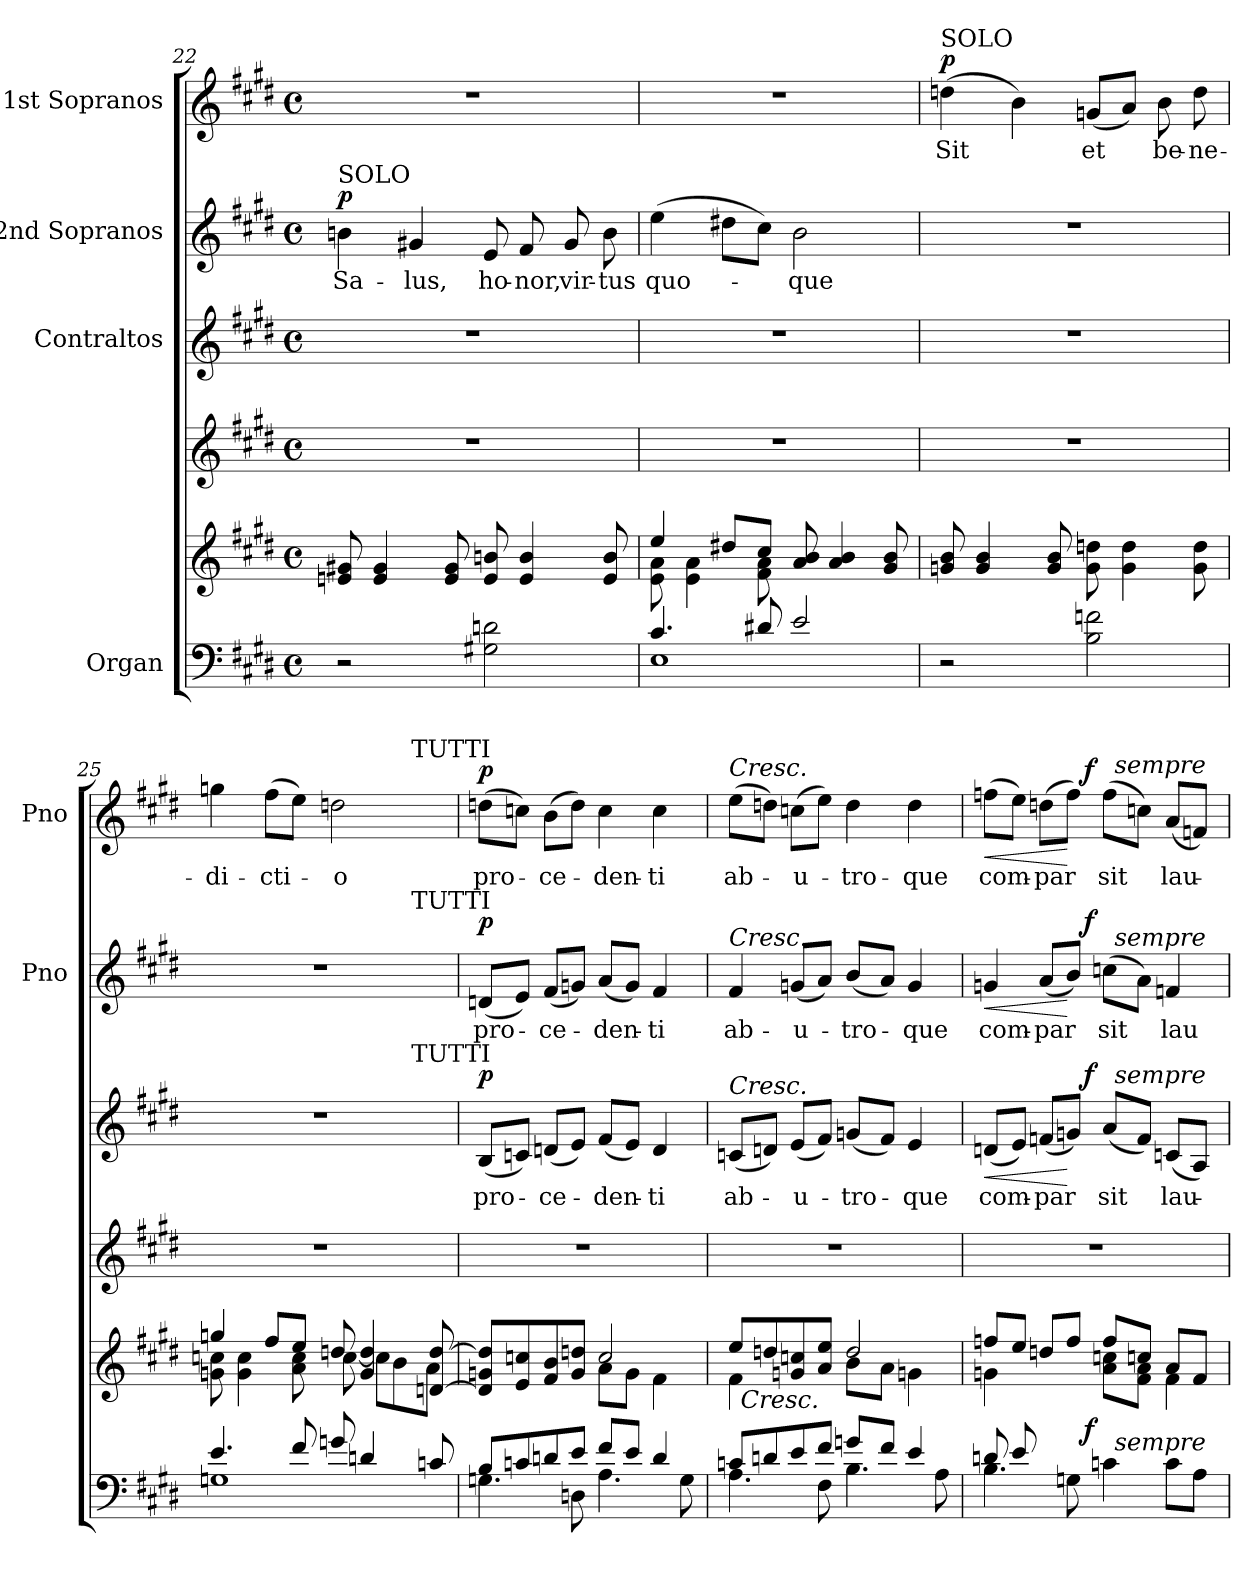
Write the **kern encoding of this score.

**kern	**kern	**dynam	**kern	**kern	**text	**dynam	**kern	**text	**dynam	**kern	**text	**dynam
*part5	*part5	*part5	*part4	*part3	*part3	*part3	*part2	*part2	*part2	*part1	*part1	*part1
*staff6	*staff5	*staff5/6	*staff4	*staff3	*staff3	*staff3	*staff2	*staff2	*staff2	*staff1	*staff1	*staff1
*I"Organ	*	*	*	*I"Contraltos	*	*	*I"2nd Sopranos	*	*	*I"1st Sopranos	*	*
*	*	*	*	*	*	*	*I'Pno	*	*	*I'Pno	*	*
*clefF4	*clefG2	*	*clefG2	*clefG2	*	*	*clefG2	*	*	*clefG2	*	*
*k[f#c#g#d#]	*k[f#c#g#d#]	*	*k[f#c#g#d#]	*k[f#c#g#d#]	*	*	*k[f#c#g#d#]	*	*	*k[f#c#g#d#]	*	*
*E:	*E:	*	*E:	*E:	*	*	*E:	*	*	*E:	*	*
*M4/4	*M4/4	*	*M4/4	*M4/4	*	*	*M4/4	*	*	*M4/4	*	*
*met(c)	*met(c)	*	*met(c)	*met(c)	*	*	*met(c)	*	*	*met(c)	*	*
=22	=22	=22	=22	=22	=22	=22	=22	=22	=22	=22	=22	=22
!	!	!	!	!	!	!	!LO:TX:a:t=SOLO	!	!	!	!	!
!	!	!	!	!	!	!	!	!	!LO:DY:a	!	!	!
2r	8en/ 8g#X/	.	1r	1r	.	.	4bn\	Sa-	p	1r	.	.
.	4e/ 4g#/	.	.	.	.	.	.	.	.	.	.	.
.	.	.	.	.	.	.	4g#X/	-lus,	.	.	.	.
.	8e/ 8g#/	.	.	.	.	.	.	.	.	.	.	.
2G#X\ 2dn\	8e/ 8bn/	.	.	.	.	.	8e/	ho-	.	.	.	.
.	4e/ 4b/	.	.	.	.	.	8f#/	-nor,	.	.	.	.
.	.	.	.	.	.	.	8g#/	vir-	.	.	.	.
.	8e/ 8b/	.	.	.	.	.	8b\	-tus	.	.	.	.
=23	=23	=23	=23	=23	=23	=23	=23	=23	=23	=23	=23	=23
*^	*^	*	*	*	*	*	*	*	*	*	*	*
4.c#/	1E	4ee/	8e\ 8a\	.	1r	1r	.	.	(4ee\	quo-	.	1r	.	.
.	.	.	4e\ 4a\	.	.	.	.	.	.	.	.	.	.	.
.	.	8dd#X/L	.	.	.	.	.	.	8dd#X\L	.	.	.	.	.
8d#X/	.	8cc#/J	8f#\ 8a\	.	.	.	.	.	8cc#\J)	.	.	.	.	.
2e/	.	8a/ 8b/	2ryy	.	.	.	.	.	2b\	-que	.	.	.	.
.	.	4a/ 4b/	.	.	.	.	.	.	.	.	.	.	.	.
.	.	8g#/ 8b/	.	.	.	.	.	.	.	.	.	.	.	.
*v	*v	*	*	*	*	*	*	*	*	*	*	*	*	*
*	*v	*v	*	*	*	*	*	*	*	*	*	*	*
!!LO:PB:g=z
=24	=24	=24	=24	=24	=24	=24	=24	=24	=24	=24	=24	=24
!	!	!	!	!	!	!	!	!	!	!LO:TX:a:t=SOLO	!	!
!	!	!	!	!	!	!	!	!	!	!	!	!LO:DY:a
2r	8gn/ 8b/	.	1r	1r	.	.	1r	.	.	(4ddn\	Sit	p
.	4g/ 4b/	.	.	.	.	.	.	.	.	.	.	.
.	.	.	.	.	.	.	.	.	.	4b\)	.	.
.	8g/ 8b/	.	.	.	.	.	.	.	.	.	.	.
2B\ 2fn\	8g\ 8ddn\	.	.	.	.	.	.	.	.	(8gn/L	et	.
.	4g\ 4dd\	.	.	.	.	.	.	.	.	8a/J)	.	.
.	.	.	.	.	.	.	.	.	.	8b\	be-	.
.	8g\ 8dd\	.	.	.	.	.	.	.	.	8dd\	-ne-	.
=25	=25	=25	=25	=25	=25	=25	=25	=25	=25	=25	=25	=25
*^	*^	*	*	*^	*	*	*^	*	*	*^	*	*
4.e/	1Gn	4ggn/	8gn\ 8ccn\	.	1r	1r	2ryy	.	.	1r	2ryy	.	.	4ggn\	2ryy	-di-	.
.	.	.	4g\ 4cc\	.	.	.	.	.	.	.	.	.	.	.	.	.	.
.	.	8ff#/L	.	.	.	.	.	.	.	.	.	.	.	(8ff#\L	.	-cti-	.
8f#/	.	8ee/J	8a\ 8cc\	.	.	.	.	.	.	.	.	.	.	8ee\J)	.	.	.
8gn/	.	8ddn/	[<8cc\	.	.	.	4ryy	.	.	.	4ryy	.	.	2ddn\	4ryy	-o	.
4dn/	.	4g/ 4dd/	8cc\L]	.	.	.	.	.	.	.	.	.	.	.	.	.	.
.	.	.	8b\	.	.	.	16ryy	.	.	.	16ryy	.	.	.	16ryy	.	.
!	!	!	!	!	!	!	!	!	!	!	!	!	!	!	!LO:TX:a:t=TUTTI	!	!
!	!	!	!	!	!	!	!	!	!	!	!LO:TX:a:t=TUTTI	!	!	!	!	!	!
!	!	!	!	!	!	!	!LO:TX:a:t=TUTTI	!	!	!	!	!	!	!	!	!	!
.	.	.	.	.	.	.	8.ryy	.	.	.	8.ryy	.	.	.	8.ryy	.	.
8cn/	.	[<8dn/ [>8dd/	8a\J	.	.	.	.	.	.	.	.	.	.	.	.	.	.
=26	=26	=26	=26	=26	=26	=26	=26	=26	=26	=26	=26	=26	=26	=26	=26	=26	=26
!	!	!	!	!	!	!	!	!	!LO:DY:a	!	!	!	!LO:DY:a	!	!	!	!LO:DY:a
*	*	*	*	*	*	*v	*v	*	*	*	*	*	*	*v	*v	*	*
*	*	*	*	*	*	*	*	*	*v	*v	*	*	*	*	*
8B/L	4.Gn\	8dn/] 8gn/ 8ddn/]L	2ryy	.	1r	(8B/L	pro-	p	(8dn/L	pro-	p	(8ddn\L	pro-	p
8cn/	.	8e/ 8ccn/	.	.	.	8cn/J)	.	.	8e/J)	.	.	8ccn\J)	.	.
8dn/	.	8f#/ 8b/	.	.	.	(8dn/L	-ce-	.	(8f#/L	-ce-	.	(8b\L	-ce-	.
8e/J	8Dn\	8g/ 8dd/J	.	.	.	8e/J)	.	.	8gn/J)	.	.	8dd\J)	.	.
8f#/L	4.A\	2cc/	8a\L	.	.	(8f#/L	-den-	.	(8a/L	-den-	.	4cc\	-den-	.
8e/J	.	.	8g\J	.	.	8e/J)	.	.	8g/J)	.	.	.	.	.
4d/	.	.	4f#\	.	.	4d/	-ti	.	4f#/	-ti	.	4cc\	-ti	.
.	8G\	.	.	.	.	.	.	.	.	.	.	.	.	.
=27	=27	=27	=27	=27	=27	=27	=27	=27	=27	=27	=27	=27	=27	=27
!	!	!	!	!	!	!	!	!	!	!	!	!LO:TX:a:i:t=Cresc.	!	!
!	!	!	!	!	!	!	!	!	!LO:TX:a:i:t=Cresc.	!	!	!	!	!
!	!	!	!	!	!	!LO:TX:a:i:t=Cresc.	!	!	!	!	!	!	!	!
*	*	*	*^	*	*	*	*	*	*	*	*	*	*	*
8cn/L	4.A\	8ee/L	4f#\	32ryy	.	1r	(8cn/L	ab-	.	4f#/	ab-	.	(8ee\L	ab-	.
!	!	!	!	!LO:TX:b:i:t=Cresc.	!	!	!	!	!	!	!	!	!	!	!
.	.	.	.	2ryy	.	.	.	.	.	.	.	.	.	.	.
8dn/	.	8ddn/	.	.	.	.	8dn/J)	.	.	.	.	.	8ddn\J)	.	.
8e/	.	8gn/ 8ccn/	4ryy	.	.	.	(8e/L	-u-	.	(8gn/L	-u-	.	(8ccn\L	-u-	.
8f#/J	8F#\	8a/ 8ee/J	.	.	.	.	8f#/J)	.	.	8a/J)	.	.	8ee\J)	.	.
8gn/L	4.B\	2dd/	8b\L	.	.	.	(8gn/L	-tro-	.	(8b/L	-tro-	.	4dd\	-tro-	.
.	.	.	.	4...ryy	.	.	.	.	.	.	.	.	.	.	.
8f#/J	.	.	8a\J	.	.	.	8f#/J)	.	.	8a/J)	.	.	.	.	.
4e/	.	.	4gn\	.	.	.	4e/	-que	.	4g/	-que	.	4dd\	-que	.
.	8A\	.	.	.	.	.	.	.	.	.	.	.	.	.	.
!!LO:LB:g=z
=28	=28	=28	=28	=28	=28	=28	=28	=28	=28	=28	=28	=28	=28	=28	=28
!	!	!	!	!	!	!	!	!	!LO:HP:b	!	!	!LO:HP:b	!	!	!LO:HP:b
*^	*	*	*	*	*	*	*^	*	*	*^	*	*	*^	*	*
*	*	*^	*	*	*	*	*	*	*^	*	*	*	*^	*	*	*	*^	*	*
8dn/L	4.B\	4..ryy	2ryy	8ffn/L	4ryy	4gn\	.	1r	(8dn/L	4..ryy	2ryy	com-	<	4gn/	4..ryy	2ryy	com-	<	(8ffn\L	4..ryy	2ryy	com-	<
8e/	.	.	.	8ee/J	.	.	.	.	8e/J)	.	.	.	.	.	.	.	.	.	8ee\J)	.	.	.	.
2.ryy	.	.	.	8ddn/L	8fn\ 8a\	2.ryy	.	.	(8fn/L	.	.	-par	.	(8a/L	.	.	-par	.	(8ddn\L	.	.	-par	.
.	8Gn\	.	.	8ff/J	8gn\ 8b\J	.	.	.	8gn/J)	.	.	.	[	8b/J)	.	.	.	[	8ff\J)	.	.	.	[
!	!	!	!	!	!	!	!LO:DY:a=2	!	!	!	!	!	!LO:DY:a	!	!	!	!	!LO:DY:a	!	!	!	!	!LO:DY:a
.	.	2ryy	.	.	.	.	f	.	.	2ryy	.	.	f	.	2ryy	.	.	f	.	2ryy	.	.	f
.	4cn\	.	32ryy	8ff/L	8a\ 8ccn\L	.	.	.	(8a/L	.	32ryy	sit	.	(8ccn\L	.	32ryy	sit	.	(8ff\L	.	32ryy	sit	.
!	!	!	!	!	!	!	!	!	!	!	!	!	!	!	!	!	!	!	!	!	!LO:TX:a:i:t=sempre	!	!
!	!	!	!	!	!	!	!	!	!	!	!	!	!	!	!	!LO:TX:a:i:t=sempre	!	!	!	!	!	!	!
!	!	!	!	!	!	!	!	!	!	!	!LO:TX:a:i:t=sempre	!	!	!	!	!	!	!	!	!	!	!	!
!	!	!	!LO:TX:a:i:t=sempre	!	!	!	!	!	!	!	!	!	!	!	!	!	!	!	!	!	!	!	!
.	.	.	4...ryy	.	.	.	.	.	.	.	4...ryy	.	.	.	.	4...ryy	.	.	.	.	4...ryy	.	.
.	.	.	.	8ccn/J	8f\ 8a\J	.	.	.	8f/J)	.	.	.	.	8a\J)	.	.	.	.	8ccn\J)	.	.	.	.
.	8c\L	.	.	8a/L	4f\	.	.	.	(8cn/L	.	.	lau-	.	4fn/	.	.	lau-	.	(8a/L	.	.	lau-	.
.	8A\J	.	.	8f/J	.	.	.	.	8A/J)	.	.	.	.	.	.	.	.	.	8fn/J)	.	.	.	.
.	.	16ryy	.	.	.	.	.	.	.	16ryy	.	.	.	.	16ryy	.	.	.	.	16ryy	.	.	.
*v	*v	*v	*v	*	*	*	*	*	*v	*v	*v	*	*	*v	*v	*v	*	*	*v	*v	*v	*	*
*	*v	*v	*v	*	*	*	*	*	*	*	*	*	*	*
=	=	=	=	=	=	=	=	=	=	=	=	=
*-	*-	*-	*-	*-	*-	*-	*-	*-	*-	*-	*-	*-
